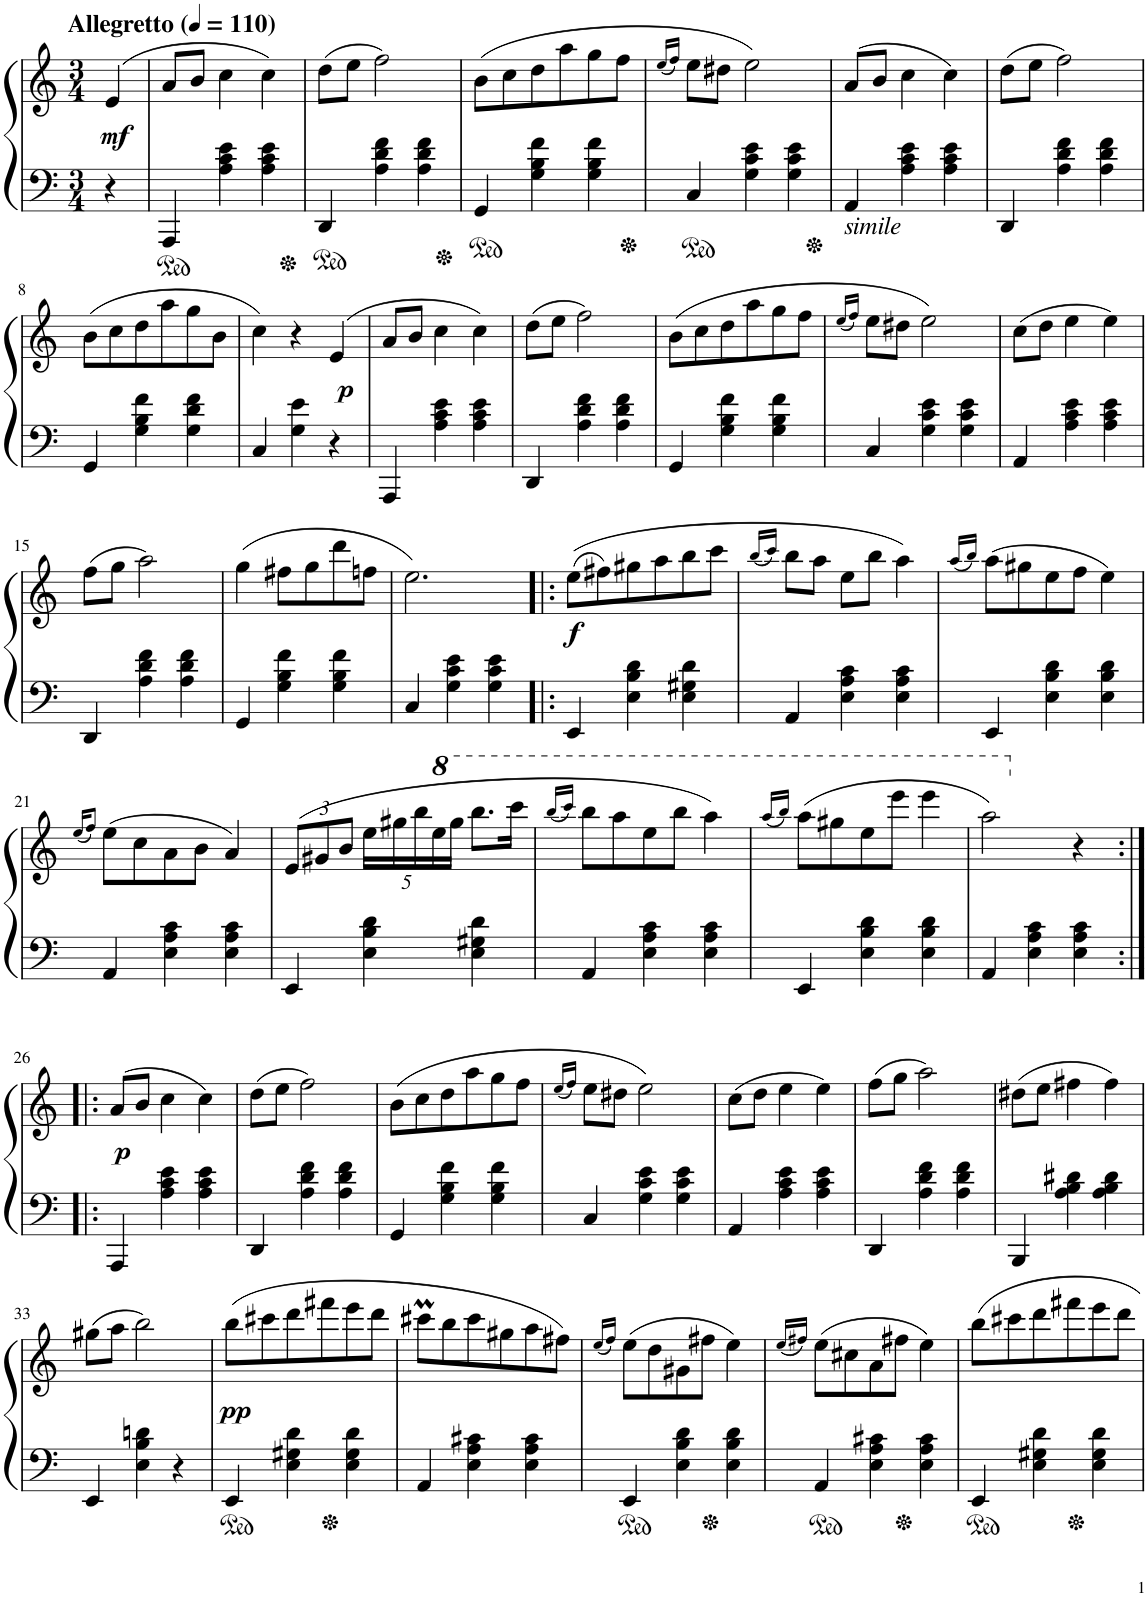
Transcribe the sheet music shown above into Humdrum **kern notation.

**kern	**kern	**dynam
*part1	*part1	*part1
*staff2	*staff1	*staff1/2
*I"Piano	*	*
*I'Pno.	*	*
*clefF4	*clefG2	*
*k[]	*k[]	*
*M3/4	*M3/4	*
*MM110	*MM110	*
=1	=1	=1
!	!LO:TX:a:B:t=Allegretto	!
!	!	!LO:DY:b
4r	(4e/	mf
=2	=2	=2
4AAA/	8a/L	.
.	8b/J	.
4A\ 4c\ 4e\	4cc\	.
4A\ 4c\ 4e\	4cc\)	.
=3	=3	=3
4DD/	(8dd\L	.
.	8ee\J	.
4A\ 4d\ 4f\	2ff\)	.
4A\ 4d\ 4f\	.	.
=4	=4	=4
4GG/	(8b\L	.
.	8cc\	.
4G\ 4B\ 4f\	8dd\	.
.	8aa\	.
4G\ 4B\ 4f\	8gg\	.
.	8ff\J	.
=5	=5	=5
.	(16qee/LL	.
.	16qff/JJ)	.
4C/	8ee\L	.
.	8dd#X\J	.
4G\ 4c\ 4e\	2ee\)	.
4G\ 4c\ 4e\	.	.
=6	=6	=6
!LO:TX:b:i:t=simile	!	!
4AA/	(8a/L	.
.	8b/J	.
4A\ 4c\ 4e\	4cc\	.
4A\ 4c\ 4e\	4cc\)	.
=7	=7	=7
4DD/	(8dd\L	.
.	8ee\J	.
4A\ 4d\ 4f\	2ff\)	.
4A\ 4d\ 4f\	.	.
!!LO:LB:g=z
=8	=8	=8
4GG/	(8b\L	.
.	8cc\	.
4G\ 4B\ 4f\	8dd\	.
.	8aa\	.
4G\ 4d\ 4f\	8gg\	.
.	8b\J	.
=9	=9	=9
4C/	4cc\)	.
4G\ 4e\	4r	.
!	!	!LO:DY:b
4r	(4e/	p
=10	=10	=10
4AAA/	8a/L	.
.	8b/J	.
4A\ 4c\ 4e\	4cc\	.
4A\ 4c\ 4e\	4cc\)	.
=11	=11	=11
4DD/	(8dd\L	.
.	8ee\J	.
4A\ 4d\ 4f\	2ff\)	.
4A\ 4d\ 4f\	.	.
=12	=12	=12
4GG/	(8b\L	.
.	8cc\	.
4G\ 4B\ 4f\	8dd\	.
.	8aa\	.
4G\ 4B\ 4f\	8gg\	.
.	8ff\J	.
=13	=13	=13
.	(16qee/LL	.
.	16qff/JJ)	.
4C/	8ee\L	.
.	8dd#X\J	.
4G\ 4c\ 4e\	2ee\)	.
4G\ 4c\ 4e\	.	.
=14	=14	=14
4AA/	(8cc\L	.
.	8dd\J	.
4A\ 4c\ 4e\	4ee\	.
4A\ 4c\ 4e\	4ee\)	.
!!LO:LB:g=z
=15	=15	=15
4DD/	(8ff\L	.
.	8gg\J	.
4A\ 4d\ 4f\	2aa\)	.
4A\ 4d\ 4f\	.	.
=16	=16	=16
4GG/	(4gg\	.
4G\ 4B\ 4f\	8ff#X\L	.
.	8gg\	.
4G\ 4B\ 4f\	8ddd\	.
.	8ffn\J	.
=17	=17	=17
4C/	2.ee\)	.
4G\ 4c\ 4e\	.	.
4G\ 4c\ 4e\	.	.
=18!|:	=18!|:	=18!|:
!	!	!LO:DY:b
4EE/	((8ee\L	f
.	8ff#X\)	.
4E\ 4B\ 4d\	8gg#X\	.
.	8aa\	.
4E\ 4G#X\ 4d\	8bb\	.
.	8ccc\J	.
=19	=19	=19
.	(16qbb/LL	.
.	16qccc/JJ)	.
4AA/	8bb\L	.
.	8aa\J	.
4E\ 4A\ 4c\	8ee\L	.
.	8bb\J	.
4E\ 4A\ 4c\	4aa\)	.
=20	=20	=20
.	(16qaa/LL	.
.	16qbb/JJ)	.
4EE/	(8aa\L	.
.	8gg#X\	.
4E\ 4B\ 4d\	8ee\	.
.	8ff\J	.
4E\ 4B\ 4d\	4ee\)	.
!!LO:LB:g=z
=21	=21	=21
.	(16qee/KL	.
.	8qff/J)	.
4AA/	(8ee\L	.
.	8cc\	.
4E\ 4A\ 4c\	8a\	.
.	8b\J	.
4E\ 4A\ 4c\	4a/)	.
=22	=22	=22
*	*Xbrackettup	*
4EE/	(12e/L	.
.	12g#X/	.
.	12b/J	.
4E\ 4B\ 4d\	20ee\LL	.
.	20gg#X\	.
.	20bb\	.
*	*8va	*
.	20eee\	.
.	20ggg#\JJ	.
4E\ 4G#X\ 4d\	8.bbb\L	.
.	16cccc\Jk	.
=23	=23	=23
.	(16qbbb/LL	.
.	16qcccc/JJ)	.
4AA/	8bbb\L	.
.	8aaa\	.
4E\ 4A\ 4c\	8eee\	.
.	8bbb\J	.
4E\ 4A\ 4c\	4aaa\)	.
=24	=24	=24
.	(16qaaa/LL	.
.	16qbbb/JJ)	.
4EE/	(8aaa\L	.
.	8ggg#X\	.
4E\ 4B\ 4d\	8eee\	.
.	8eeee\J	.
4E\ 4B\ 4d\	4eeee\	.
=25	=25	=25
4AA/	2aaa\)	.
4E\ 4A\ 4c\	.	.
*	*X8va	*
4E\ 4A\ 4c\	4r	.
!!LO:LB:g=z
=26:|!|:	=26:|!|:	=26:|!|:
!	!	!LO:DY:b
4AAA/	(8a/L	p
.	8b/J	.
4A\ 4c\ 4e\	4cc\	.
4A\ 4c\ 4e\	4cc\)	.
=27	=27	=27
4DD/	(8dd\L	.
.	8ee\J	.
4A\ 4d\ 4f\	2ff\)	.
4A\ 4d\ 4f\	.	.
=28	=28	=28
4GG/	(8b\L	.
.	8cc\	.
4G\ 4B\ 4f\	8dd\	.
.	8aa\	.
4G\ 4B\ 4f\	8gg\	.
.	8ff\J	.
=29	=29	=29
.	(16qee/LL	.
.	16qff/JJ)	.
4C/	8ee\L	.
.	8dd#X\J	.
4G\ 4c\ 4e\	2ee\)	.
4G\ 4c\ 4e\	.	.
=30	=30	=30
4AA/	(8cc\L	.
.	8dd\J	.
4A\ 4c\ 4e\	4ee\	.
4A\ 4c\ 4e\	4ee\)	.
=31	=31	=31
4DD/	(8ff\L	.
.	8gg\J	.
4A\ 4d\ 4f\	2aa\)	.
4A\ 4d\ 4f\	.	.
=32	=32	=32
4BBB/	(8dd#X\L	.
.	8ee\J	.
4A\ 4B\ 4d#X\	4ff#X\	.
4A\ 4B\ 4d#\	4ff#\)	.
!!LO:LB:g=z
=33	=33	=33
4EE/	(8gg#X\L	.
.	8aa\J	.
4E\ 4B\ 4dn\	2bb\)	.
4r	.	.
=34	=34	=34
!	!	!LO:DY:b
4EE/	(8bb\L	pp
.	8ccc#X\	.
4E\ 4G#X\ 4d\	8ddd\	.
.	8fff#X\	.
4E\ 4G#\ 4d\	8eee\	.
.	8ddd\J	.
=35	=35	=35
4AA/	8ccc#Xm\L	.
.	8bb\	.
4E\ 4A\ 4c#X\	8ccc#\	.
.	8gg#X\	.
4E\ 4A\ 4c#\	8aa\	.
.	8ff#X\J)	.
=36	=36	=36
.	(16qee/LL	.
.	16qff/JJ)	.
4EE/	(8ee\L	.
.	8dd\	.
4E\ 4B\ 4d\	8g#X\	.
.	8ff#X\J	.
4E\ 4B\ 4d\	4ee\)	.
=37	=37	=37
.	(16qee/LL	.
.	16qff#X/JJ)	.
4AA/	(8ee\L	.
.	8cc#X\	.
4E\ 4A\ 4c#X\	8a\	.
.	8ff#X\J	.
4E\ 4A\ 4c#\	4ee\)	.
=38	=38	=38
4EE/	8bb\L	.
.	8ccc#X\	.
4E\ 4G#X\ 4d\	8ddd\	.
.	8fff#X\	.
4E\ 4G#\ 4d\	8eee\	.
.	8ddd\J	.
=	=	=
*-	*-	*-
